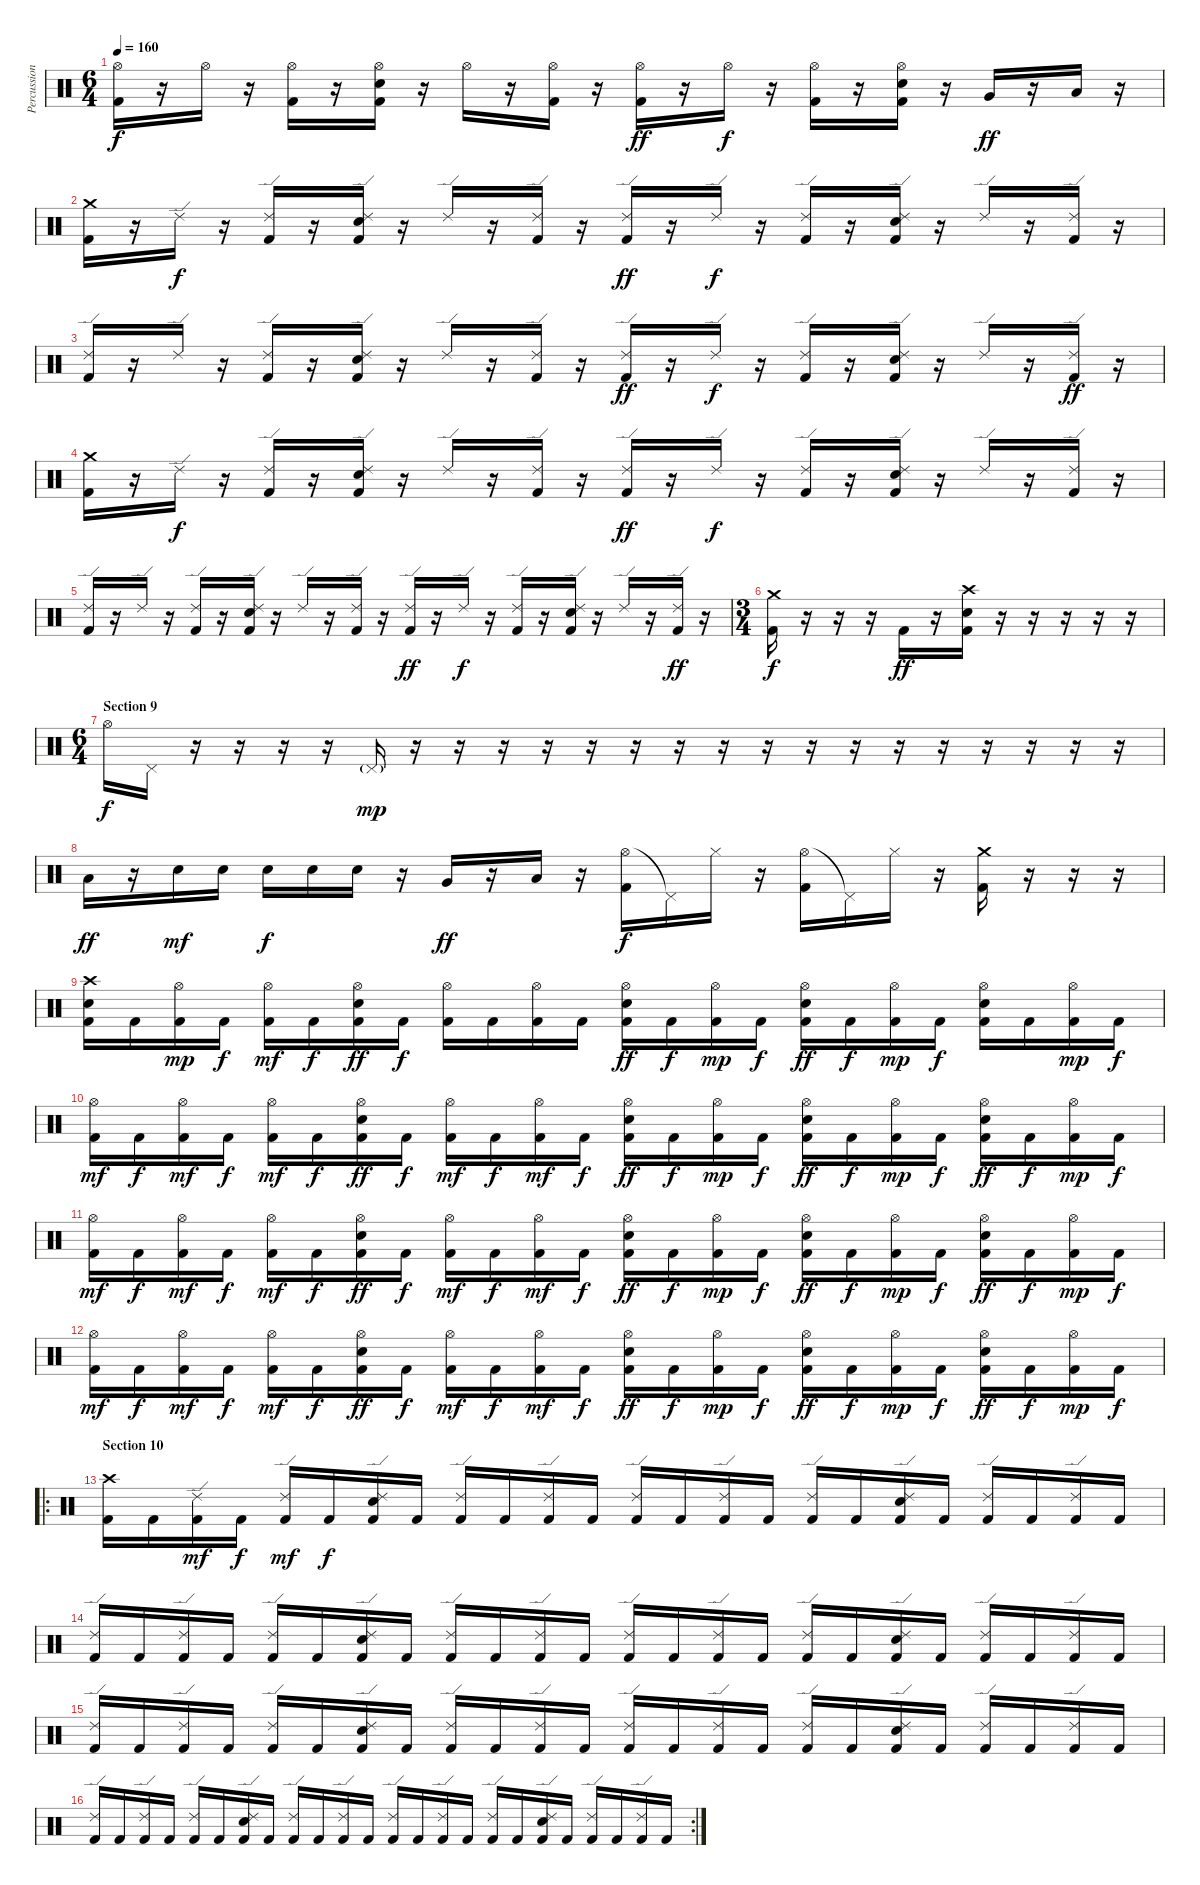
\track ("Percussion" "Percussion") {instrument percussion}
\staff {score}
\articulation defaults
\ts (6 4)
\tempo 160
\clef neutral
\ks c
("Hi-Hat (open)" "Kick (hit) 2").16{dy f} r.16 "Hi-Hat (open)".16 r.16 ("Hi-Hat (open)" "Kick (hit) 2").16 r.16 ("Hi-Hat (open)" "Electric Snare (hit)" "Kick (hit) 2").16 r.16 "Hi-Hat (open)".16 r.16 ("Hi-Hat (open)" "Kick (hit) 2").16 r.16 ("Hi-Hat (open)" "Kick (hit) 2").16{dy ff} r.16 "Hi-Hat (open)".16{dy f} r.16 ("Hi-Hat (open)" "Kick (hit) 2").16 r.16 ("Hi-Hat (open)" "Electric Snare (hit)" "Kick (hit) 2").16 r.16 "Very Low Tom (hit)".16{dy ff} r.16 "Low Floor Tom (hit)".16 r.16 |
("Crash medium (hit)" "Kick (hit) 2").16 r.16 "Ride (edge) 2".16{dy f} r.16 ("Ride (edge) 2" "Kick (hit) 2").16 r.16 ("Ride (edge) 2" "Electric Snare (hit)" "Kick (hit) 2").16 r.16 "Ride (edge) 2".16 r.16 ("Ride (edge) 2" "Kick (hit) 2").16 r.16 ("Ride (edge) 2" "Kick (hit) 2").16{dy ff} r.16 "Ride (edge) 2".16{dy f} r.16 ("Ride (edge) 2" "Kick (hit) 2").16 r.16 ("Ride (edge) 2" "Electric Snare (hit)" "Kick (hit) 2").16 r.16 "Ride (edge) 2".16 r.16 ("Ride (edge) 2" "Kick (hit) 2").16 r.16 |
("Ride (edge) 2" "Kick (hit) 2").16 r.16 "Ride (edge) 2".16 r.16 ("Ride (edge) 2" "Kick (hit) 2").16 r.16 ("Ride (edge) 2" "Electric Snare (hit)" "Kick (hit) 2").16 r.16 "Ride (edge) 2".16 r.16 ("Ride (edge) 2" "Kick (hit) 2").16 r.16 ("Ride (edge) 2" "Kick (hit) 2").16{dy ff} r.16 "Ride (edge) 2".16{dy f} r.16 ("Ride (edge) 2" "Kick (hit) 2").16 r.16 ("Ride (edge) 2" "Electric Snare (hit)" "Kick (hit) 2").16 r.16 "Ride (edge) 2".16 r.16 ("Ride (edge) 2" "Kick (hit) 2").16{dy ff} r.16 |
("Crash medium (hit)" "Kick (hit) 2").16 r.16 "Ride (edge) 2".16{dy f} r.16 ("Ride (edge) 2" "Kick (hit) 2").16 r.16 ("Ride (edge) 2" "Electric Snare (hit)" "Kick (hit) 2").16 r.16 "Ride (edge) 2".16 r.16 ("Ride (edge) 2" "Kick (hit) 2").16 r.16 ("Ride (edge) 2" "Kick (hit) 2").16{dy ff} r.16 "Ride (edge) 2".16{dy f} r.16 ("Ride (edge) 2" "Kick (hit) 2").16 r.16 ("Ride (edge) 2" "Electric Snare (hit)" "Kick (hit) 2").16 r.16 "Ride (edge) 2".16 r.16 ("Ride (edge) 2" "Kick (hit) 2").16 r.16 |
("Ride (edge) 2" "Kick (hit) 2").16 r.16 "Ride (edge) 2".16 r.16 ("Ride (edge) 2" "Kick (hit) 2").16 r.16 ("Ride (edge) 2" "Electric Snare (hit)" "Kick (hit) 2").16 r.16 "Ride (edge) 2".16 r.16 ("Ride (edge) 2" "Kick (hit) 2").16 r.16 ("Ride (edge) 2" "Kick (hit) 2").16{dy ff} r.16 "Ride (edge) 2".16{dy f} r.16 ("Ride (edge) 2" "Kick (hit) 2").16 r.16 ("Ride (edge) 2" "Electric Snare (hit)" "Kick (hit) 2").16 r.16 "Ride (edge) 2".16 r.16 ("Ride (edge) 2" "Kick (hit) 2").16{dy ff} r.16 |
\ts (3 4)
("Crash medium (hit)" "Kick (hit) 2").16{dy f} r.16 r.16 r.16 "Kick (hit) 2".16{dy ff} r.16 ("Crash high (hit)" "Electric Snare (hit)" "Kick (hit) 2").16 r.16 r.16 r.16 r.16 r.16 |
\ts (6 4)
\section ("" "Section 9")
"Hi-Hat (open)".16{dy f} "Pedal Hi-Hat (hit)".16 r.16 r.16 r.16 r.16 "Pedal Hi-Hat (hit)"{g}.16{dy mp} r.16 r.16 r.16 r.16 r.16 r.16 r.16 r.16 r.16 r.16 r.16 r.16 r.16 r.16 r.16 r.16 r.16 |
"Low Floor Tom (hit)".16{dy ff} r.16 "Electric Snare (hit)".16{dy mf} "Electric Snare (hit)".16 "Electric Snare (hit)".16{dy f} "Electric Snare (hit)".16 "Electric Snare (hit)".16 r.16 "Very Low Tom (hit)".16{dy ff} r.16 "Low Floor Tom (hit)".16 r.16 ("Hi-Hat (open)" "Kick (hit) 2").16{dy f} "Pedal Hi-Hat (hit)"{t}.16 "Hi-Hat (closed)".16 r.16 ("Hi-Hat (open)" "Kick (hit) 2").16 "Pedal Hi-Hat (hit)"{t}.16 "Hi-Hat (closed)".16 r.16 ("Crash medium (hit)" "Kick (hit) 2").16 r.16 r.16 r.16 |
("Crash high (hit)" "Electric Snare (hit)" "Kick (hit) 2").16 "Kick (hit) 2".16 ("Hi-Hat (open)" "Kick (hit) 2").16{dy mp} "Kick (hit) 2".16{dy f} ("Hi-Hat (open)" "Kick (hit) 2").16{dy mf} "Kick (hit) 2".16{dy f} ("Hi-Hat (open)" "Electric Snare (hit)" "Kick (hit) 2").16{dy ff} "Kick (hit) 2".16{dy f} ("Hi-Hat (open)" "Kick (hit) 2").16 "Kick (hit) 2".16 ("Hi-Hat (open)" "Kick (hit) 2").16 "Kick (hit) 2".16 ("Hi-Hat (open)" "Electric Snare (hit)" "Kick (hit) 2").16{dy ff} "Kick (hit) 2".16{dy f} ("Hi-Hat (open)" "Kick (hit) 2").16{dy mp} "Kick (hit) 2".16{dy f} ("Hi-Hat (open)" "Electric Snare (hit)" "Kick (hit) 2").16{dy ff} "Kick (hit) 2".16{dy f} ("Hi-Hat (open)" "Kick (hit) 2").16{dy mp} "Kick (hit) 2".16{dy f} ("Hi-Hat (open)" "Electric Snare (hit)" "Kick (hit) 2").16 "Kick (hit) 2".16 ("Hi-Hat (open)" "Kick (hit) 2").16{dy mp} "Kick (hit) 2".16{dy f} |
("Hi-Hat (open)" "Kick (hit) 2").16{dy mf} "Kick (hit) 2".16{dy f} ("Hi-Hat (open)" "Kick (hit) 2").16{dy mf} "Kick (hit) 2".16{dy f} ("Hi-Hat (open)" "Kick (hit) 2").16{dy mf} "Kick (hit) 2".16{dy f} ("Hi-Hat (open)" "Electric Snare (hit)" "Kick (hit) 2").16{dy ff} "Kick (hit) 2".16{dy f} ("Hi-Hat (open)" "Kick (hit) 2").16{dy mf} "Kick (hit) 2".16{dy f} ("Hi-Hat (open)" "Kick (hit) 2").16{dy mf} "Kick (hit) 2".16{dy f} ("Hi-Hat (open)" "Electric Snare (hit)" "Kick (hit) 2").16{dy ff} "Kick (hit) 2".16{dy f} ("Hi-Hat (open)" "Kick (hit) 2").16{dy mp} "Kick (hit) 2".16{dy f} ("Hi-Hat (open)" "Electric Snare (hit)" "Kick (hit) 2").16{dy ff} "Kick (hit) 2".16{dy f} ("Hi-Hat (open)" "Kick (hit) 2").16{dy mp} "Kick (hit) 2".16{dy f} ("Hi-Hat (open)" "Electric Snare (hit)" "Kick (hit) 2").16{dy ff} "Kick (hit) 2".16{dy f} ("Hi-Hat (open)" "Kick (hit) 2").16{dy mp} "Kick (hit) 2".16{dy f} |
("Hi-Hat (open)" "Kick (hit) 2").16{dy mf} "Kick (hit) 2".16{dy f} ("Hi-Hat (open)" "Kick (hit) 2").16{dy mf} "Kick (hit) 2".16{dy f} ("Hi-Hat (open)" "Kick (hit) 2").16{dy mf} "Kick (hit) 2".16{dy f} ("Hi-Hat (open)" "Electric Snare (hit)" "Kick (hit) 2").16{dy ff} "Kick (hit) 2".16{dy f} ("Hi-Hat (open)" "Kick (hit) 2").16{dy mf} "Kick (hit) 2".16{dy f} ("Hi-Hat (open)" "Kick (hit) 2").16{dy mf} "Kick (hit) 2".16{dy f} ("Hi-Hat (open)" "Electric Snare (hit)" "Kick (hit) 2").16{dy ff} "Kick (hit) 2".16{dy f} ("Hi-Hat (open)" "Kick (hit) 2").16{dy mp} "Kick (hit) 2".16{dy f} ("Hi-Hat (open)" "Electric Snare (hit)" "Kick (hit) 2").16{dy ff} "Kick (hit) 2".16{dy f} ("Hi-Hat (open)" "Kick (hit) 2").16{dy mp} "Kick (hit) 2".16{dy f} ("Hi-Hat (open)" "Electric Snare (hit)" "Kick (hit) 2").16{dy ff} "Kick (hit) 2".16{dy f} ("Hi-Hat (open)" "Kick (hit) 2").16{dy mp} "Kick (hit) 2".16{dy f} |
("Hi-Hat (open)" "Kick (hit) 2").16{dy mf} "Kick (hit) 2".16{dy f} ("Hi-Hat (open)" "Kick (hit) 2").16{dy mf} "Kick (hit) 2".16{dy f} ("Hi-Hat (open)" "Kick (hit) 2").16{dy mf} "Kick (hit) 2".16{dy f} ("Hi-Hat (open)" "Electric Snare (hit)" "Kick (hit) 2").16{dy ff} "Kick (hit) 2".16{dy f} ("Hi-Hat (open)" "Kick (hit) 2").16{dy mf} "Kick (hit) 2".16{dy f} ("Hi-Hat (open)" "Kick (hit) 2").16{dy mf} "Kick (hit) 2".16{dy f} ("Hi-Hat (open)" "Electric Snare (hit)" "Kick (hit) 2").16{dy ff} "Kick (hit) 2".16{dy f} ("Hi-Hat (open)" "Kick (hit) 2").16{dy mp} "Kick (hit) 2".16{dy f} ("Hi-Hat (open)" "Electric Snare (hit)" "Kick (hit) 2").16{dy ff} "Kick (hit) 2".16{dy f} ("Hi-Hat (open)" "Kick (hit) 2").16{dy mp} "Kick (hit) 2".16{dy f} ("Hi-Hat (open)" "Electric Snare (hit)" "Kick (hit) 2").16{dy ff} "Kick (hit) 2".16{dy f} ("Hi-Hat (open)" "Kick (hit) 2").16{dy mp} "Kick (hit) 2".16{dy f} |
\ro
\section ("" "Section 10")
("Crash high (hit)" "Kick (hit) 2").16 "Kick (hit) 2".16 ("Ride (edge) 2" "Kick (hit) 2").16{dy mf} "Kick (hit) 2".16{dy f} ("Ride (edge) 2" "Kick (hit) 2").16{dy mf} "Kick (hit) 2".16{dy f} ("Ride (edge) 2" "Electric Snare (hit)" "Kick (hit) 2").16 "Kick (hit) 2".16 ("Ride (edge) 2" "Kick (hit) 2").16 "Kick (hit) 2".16 ("Ride (edge) 2" "Kick (hit) 2").16 "Kick (hit) 2".16 ("Ride (edge) 2" "Kick (hit) 2").16 "Kick (hit) 2".16 ("Ride (edge) 2" "Kick (hit) 2").16 "Kick (hit) 2".16 ("Ride (edge) 2" "Kick (hit) 2").16 "Kick (hit) 2".16 ("Ride (edge) 2" "Electric Snare (hit)" "Kick (hit) 2").16 "Kick (hit) 2".16 ("Ride (edge) 2" "Kick (hit) 2").16 "Kick (hit) 2".16 ("Ride (edge) 2" "Kick (hit) 2").16 "Kick (hit) 2".16 |
("Ride (edge) 2" "Kick (hit) 2").16 "Kick (hit) 2".16 ("Ride (edge) 2" "Kick (hit) 2").16 "Kick (hit) 2".16 ("Ride (edge) 2" "Kick (hit) 2").16 "Kick (hit) 2".16 ("Ride (edge) 2" "Electric Snare (hit)" "Kick (hit) 2").16 "Kick (hit) 2".16 ("Ride (edge) 2" "Kick (hit) 2").16 "Kick (hit) 2".16 ("Ride (edge) 2" "Kick (hit) 2").16 "Kick (hit) 2".16 ("Ride (edge) 2" "Kick (hit) 2").16 "Kick (hit) 2".16 ("Ride (edge) 2" "Kick (hit) 2").16 "Kick (hit) 2".16 ("Ride (edge) 2" "Kick (hit) 2").16 "Kick (hit) 2".16 ("Ride (edge) 2" "Electric Snare (hit)" "Kick (hit) 2").16 "Kick (hit) 2".16 ("Ride (edge) 2" "Kick (hit) 2").16 "Kick (hit) 2".16 ("Ride (edge) 2" "Kick (hit) 2").16 "Kick (hit) 2".16 |
("Ride (edge) 2" "Kick (hit) 2").16 "Kick (hit) 2".16 ("Ride (edge) 2" "Kick (hit) 2").16 "Kick (hit) 2".16 ("Ride (edge) 2" "Kick (hit) 2").16 "Kick (hit) 2".16 ("Ride (edge) 2" "Electric Snare (hit)" "Kick (hit) 2").16 "Kick (hit) 2".16 ("Ride (edge) 2" "Kick (hit) 2").16 "Kick (hit) 2".16 ("Ride (edge) 2" "Kick (hit) 2").16 "Kick (hit) 2".16 ("Ride (edge) 2" "Kick (hit) 2").16 "Kick (hit) 2".16 ("Ride (edge) 2" "Kick (hit) 2").16 "Kick (hit) 2".16 ("Ride (edge) 2" "Kick (hit) 2").16 "Kick (hit) 2".16 ("Ride (edge) 2" "Electric Snare (hit)" "Kick (hit) 2").16 "Kick (hit) 2".16 ("Ride (edge) 2" "Kick (hit) 2").16 "Kick (hit) 2".16 ("Ride (edge) 2" "Kick (hit) 2").16 "Kick (hit) 2".16 |
\rc 2
("Ride (edge) 2" "Kick (hit) 2").16 "Kick (hit) 2".16 ("Ride (edge) 2" "Kick (hit) 2").16 "Kick (hit) 2".16 ("Ride (edge) 2" "Kick (hit) 2").16 "Kick (hit) 2".16 ("Ride (edge) 2" "Electric Snare (hit)" "Kick (hit) 2").16 "Kick (hit) 2".16 ("Ride (edge) 2" "Kick (hit) 2").16 "Kick (hit) 2".16 ("Ride (edge) 2" "Kick (hit) 2").16 "Kick (hit) 2".16 ("Ride (edge) 2" "Kick (hit) 2").16 "Kick (hit) 2".16 ("Ride (edge) 2" "Kick (hit) 2").16 "Kick (hit) 2".16 ("Ride (edge) 2" "Kick (hit) 2").16 "Kick (hit) 2".16 ("Ride (edge) 2" "Electric Snare (hit)" "Kick (hit) 2").16 "Kick (hit) 2".16 ("Ride (edge) 2" "Kick (hit) 2").16 "Kick (hit) 2".16 ("Ride (edge) 2" "Kick (hit) 2").16 "Kick (hit) 2".16
